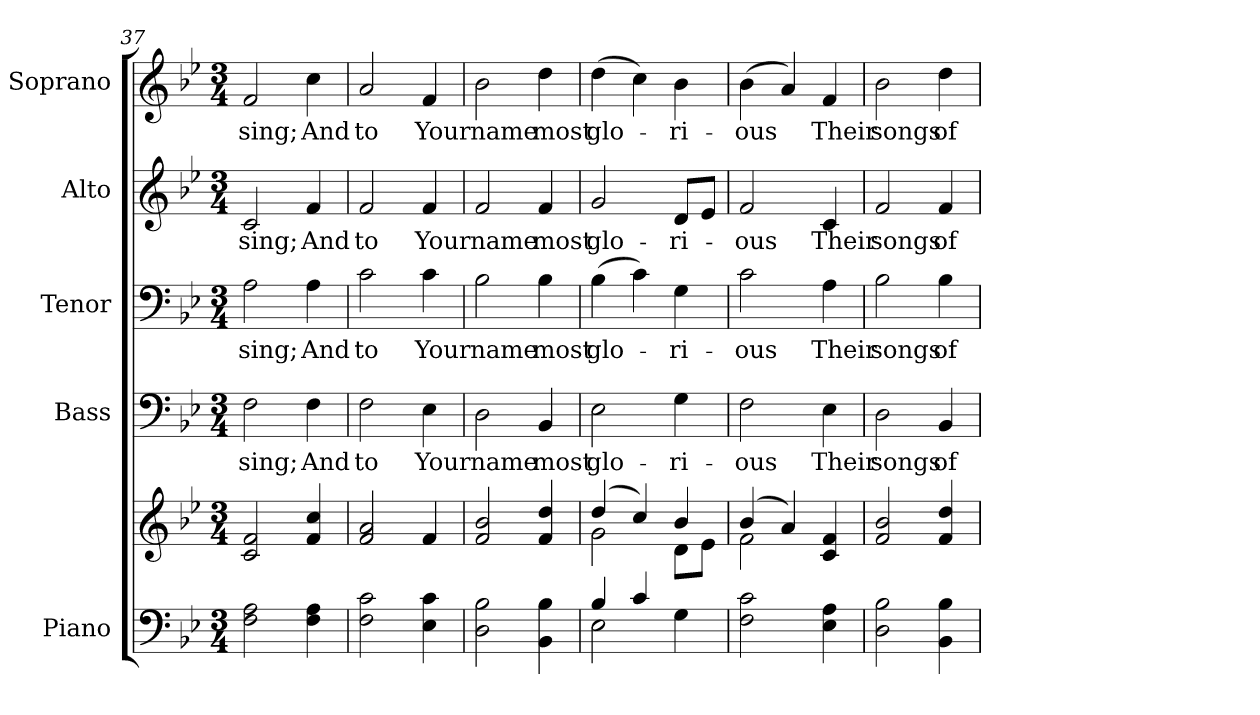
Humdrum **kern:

**kern	**kern	**kern	**text	**kern	**text	**kern	**text	**kern	**text
*part5	*part5	*part4	*part4	*part3	*part3	*part2	*part2	*part1	*part1
*staff6	*staff5	*staff4	*staff4	*staff3	*staff3	*staff2	*staff2	*staff1	*staff1
*I"Piano	*	*I"Bass	*	*I"Tenor	*	*I"Alto	*	*I"Soprano	*
*I'Pno.	*	*I'B.	*	*I'T.	*	*I'A.	*	*I'S.	*
*clefF4	*clefG2	*clefF4	*	*clefF4	*	*clefG2	*	*clefG2	*
*k[b-e-]	*k[b-e-]	*k[b-e-]	*	*k[b-e-]	*	*k[b-e-]	*	*k[b-e-]	*
*B-:	*B-:	*B-:	*	*B-:	*	*B-:	*	*B-:	*
*M3/4	*M3/4	*M3/4	*	*M3/4	*	*M3/4	*	*M3/4	*
=37	=37	=37	=37	=37	=37	=37	=37	=37	=37
!	!	!	!LO:LY:b:color=#000000	!	!	!	!	!	!
!	!	!	!	!	!LO:LY:b:color=#000000	!	!	!	!
!	!	!	!	!	!	!	!LO:LY:b:color=#000000	!	!
!	!	!	!	!	!	!	!	!	!LO:LY:b:color=#000000
2Fi\ 2Ai	2ci/ 2fi	2Fi\	sing;	2Ai\	sing;	2ci/	sing;	2fi/	sing;
!	!	!	!LO:LY:b:color=#000000	!	!	!	!	!	!
!	!	!	!	!	!LO:LY:b:color=#000000	!	!	!	!
!	!	!	!	!	!	!	!LO:LY:b:color=#000000	!	!
!	!	!	!	!	!	!	!	!	!LO:LY:b:color=#000000
4Fi\ 4Ai	4fi/ 4cci	4Fi\	And	4Ai\	And	4fi/	And	4cci\	And
!!LO:PB:g=z
=38	=38	=38	=38	=38	=38	=38	=38	=38	=38
!	!	!	!LO:LY:b:color=#000000	!	!	!	!	!	!
!	!	!	!	!	!LO:LY:b:color=#000000	!	!	!	!
!	!	!	!	!	!	!	!LO:LY:b:color=#000000	!	!
!	!	!	!	!	!	!	!	!	!LO:LY:b:color=#000000
2Fi\ 2ci	2fi/ 2ai	2Fi\	to	2ci\	to	2fi/	to	2ai/	to
!	!	!	!LO:LY:b:color=#000000	!	!	!	!	!	!
!	!	!	!	!	!LO:LY:b:color=#000000	!	!	!	!
!	!	!	!	!	!	!	!LO:LY:b:color=#000000	!	!
!	!	!	!	!	!	!	!	!	!LO:LY:b:color=#000000
4E-i\ 4ci	4fi/	4E-i\	Your	4ci\	Your	4fi/	Your	4fi/	Your
=39	=39	=39	=39	=39	=39	=39	=39	=39	=39
!	!	!	!LO:LY:b:color=#000000	!	!	!	!	!	!
!	!	!	!	!	!LO:LY:b:color=#000000	!	!	!	!
!	!	!	!	!	!	!	!LO:LY:b:color=#000000	!	!
!	!	!	!	!	!	!	!	!	!LO:LY:b:color=#000000
2Di\ 2B-i	2fi/ 2b-i	2Di\	name	2B-i\	name	2fi/	name	2b-i\	name
!	!	!	!LO:LY:b:color=#000000	!	!	!	!	!	!
!	!	!	!	!	!LO:LY:b:color=#000000	!	!	!	!
!	!	!	!	!	!	!	!LO:LY:b:color=#000000	!	!
!	!	!	!	!	!	!	!	!	!LO:LY:b:color=#000000
4BB-i\ 4B-i	4fi/ 4ddi	4BB-i/	most	4B-i\	most	4fi/	most	4ddi\	most
=40	=40	=40	=40	=40	=40	=40	=40	=40	=40
*^	*^	*	*	*	*	*	*	*	*
!	!	!	!	!	!LO:LY:b:color=#000000	!	!	!	!	!	!
!	!	!	!	!	!	!	!LO:LY:b:color=#000000	!	!	!	!
!	!	!	!	!	!	!	!	!	!LO:LY:b:color=#000000	!	!
!	!	!	!	!	!	!	!	!	!	!	!LO:LY:b:color=#000000
4B-i/	2E-i\	(4ddi/	2gi\	2E-i\	glo-	(4B-i\	glo-	2gi/	glo-	(4ddi\	glo-
4ci/	.	4cci/)	.	.	.	4ci\)	.	.	.	4cci\)	.
!	!	!	!	!	!LO:LY:b:color=#000000	!	!	!	!	!	!
!	!	!	!	!	!	!	!LO:LY:b:color=#000000	!	!	!	!
!	!	!	!	!	!	!	!	!	!LO:LY:b:color=#000000	!	!
!	!	!	!	!	!	!	!	!	!	!	!LO:LY:b:color=#000000
4Gi\	4ryy	4b-i/	8di\L	4Gi\	-ri-	4Gi\	-ri-	8di/L	-ri-	4b-i\	-ri-
.	.	.	8e-i\J	.	.	.	.	8e-i/J	.	.	.
*v	*v	*	*	*	*	*	*	*	*	*	*
=41	=41	=41	=41	=41	=41	=41	=41	=41	=41	=41
!	!	!	!	!LO:LY:b:color=#000000	!	!	!	!	!	!
!	!	!	!	!	!	!LO:LY:b:color=#000000	!	!	!	!
!	!	!	!	!	!	!	!	!LO:LY:b:color=#000000	!	!
!	!	!	!	!	!	!	!	!	!	!LO:LY:b:color=#000000
2Fi\ 2ci	(4b-i/	2fi\	2Fi\	-ous	2ci\	-ous	2fi/	-ous	(4b-i\	-ous
.	4ai/)	.	.	.	.	.	.	.	4ai/)	.
!	!	!	!	!LO:LY:b:color=#000000	!	!	!	!	!	!
!	!	!	!	!	!	!LO:LY:b:color=#000000	!	!	!	!
!	!	!	!	!	!	!	!	!LO:LY:b:color=#000000	!	!
!	!	!	!	!	!	!	!	!	!	!LO:LY:b:color=#000000
4E-i\ 4Ai	4ci/ 4fi	4ryy	4E-i\	Their	4Ai\	Their	4ci/	Their	4fi/	Their
*	*v	*v	*	*	*	*	*	*	*	*
=42	=42	=42	=42	=42	=42	=42	=42	=42	=42
*	*^	*	*	*	*	*	*	*	*
!	!	!	!	!LO:LY:b:color=#000000	!	!	!	!	!	!
*	*v	*v	*	*	*	*	*	*	*	*
*	*^	*	*	*	*	*	*	*	*
!	!	!	!	!	!	!LO:LY:b:color=#000000	!	!	!	!
*	*v	*v	*	*	*	*	*	*	*	*
*	*^	*	*	*	*	*	*	*	*
!	!	!	!	!	!	!	!	!LO:LY:b:color=#000000	!	!
*	*v	*v	*	*	*	*	*	*	*	*
*	*^	*	*	*	*	*	*	*	*
!	!	!	!	!	!	!	!	!	!	!LO:LY:b:color=#000000
*	*v	*v	*	*	*	*	*	*	*	*
2Di\ 2B-i	2fi/ 2b-i	2Di\	songs	2B-i\	songs	2fi/	songs	2b-i\	songs
!	!	!	!LO:LY:b:color=#000000	!	!	!	!	!	!
!	!	!	!	!	!LO:LY:b:color=#000000	!	!	!	!
!	!	!	!	!	!	!	!LO:LY:b:color=#000000	!	!
!	!	!	!	!	!	!	!	!	!LO:LY:b:color=#000000
4BB-i\ 4B-i	4fi/ 4ddi	4BB-i/	of	4B-i\	of	4fi/	of	4ddi\	of
=	=	=	=	=	=	=	=	=	=
*-	*-	*-	*-	*-	*-	*-	*-	*-	*-
